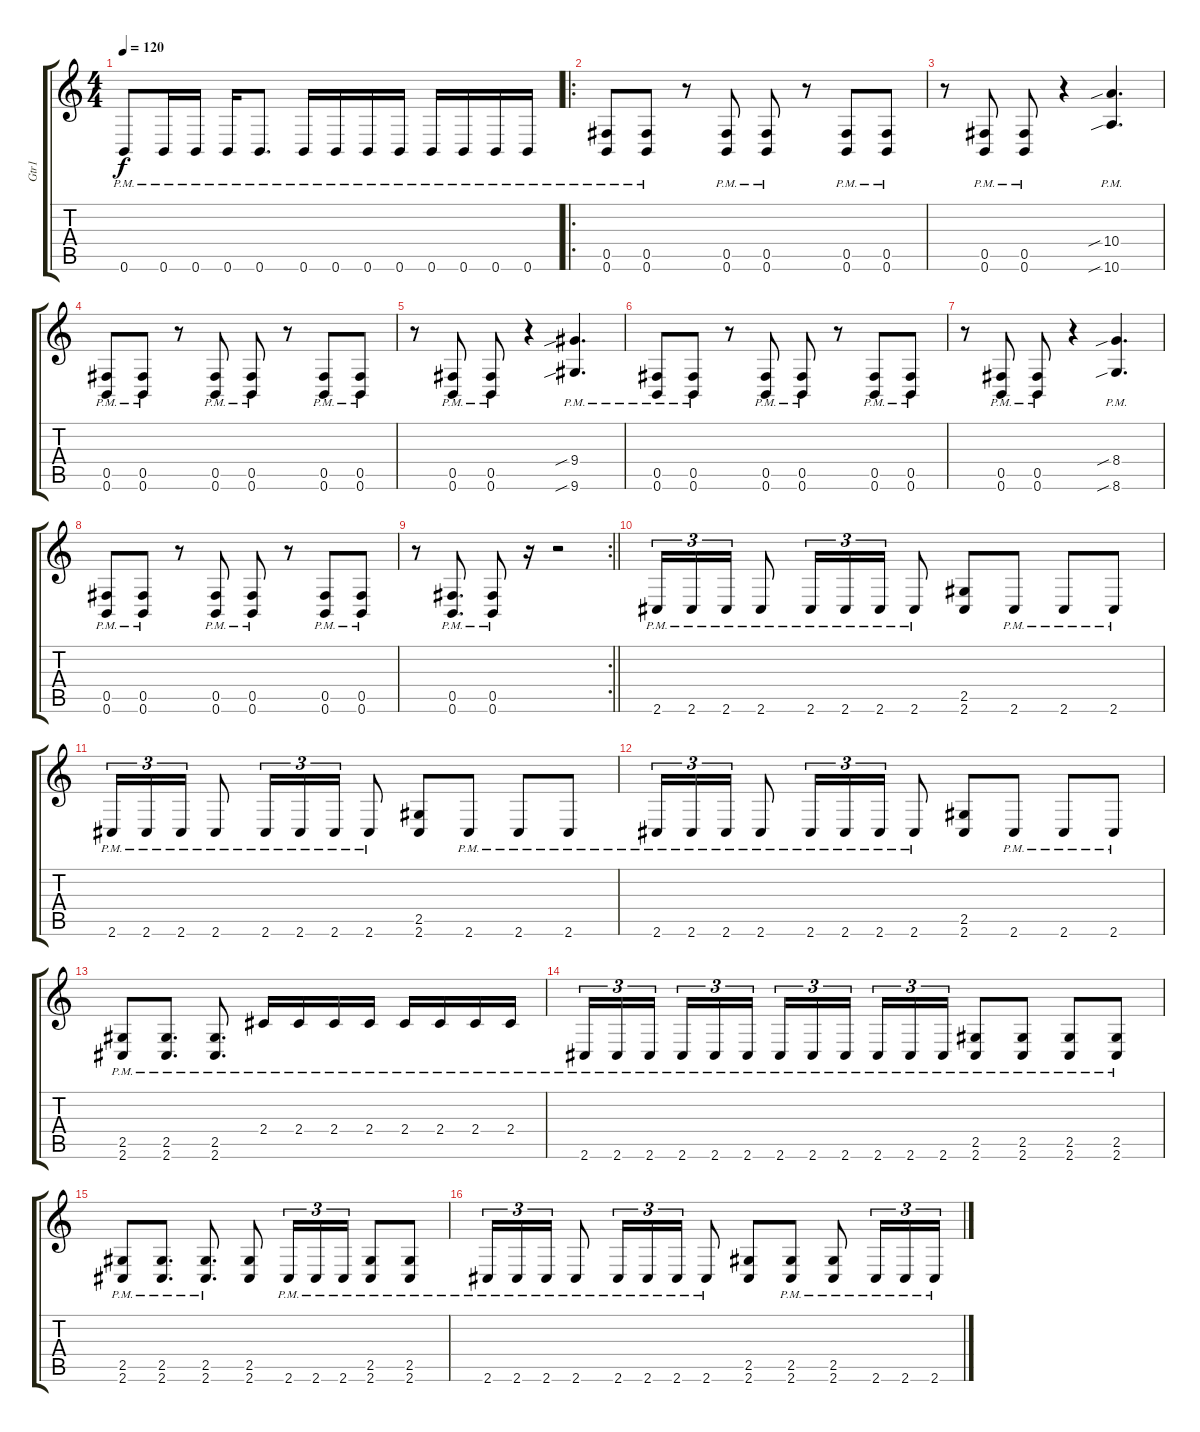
\track ("Gtr1" "Gtr1") {instrument acousticguitarsteel}
\staff {score tabs}
\tuning (Eb4 B3 Gb3 B2 Gb2 B1) {hide}
\ts (4 4)
\tempo 120
\clef g2
\ks c
0.6{pm t}.8{dy f} 0.6{pm}.16 0.6{pm}.16 0.6{pm}.16 0.6{pm}.8{d} 0.6{pm}.16 0.6{pm}.16 0.6{pm}.16 0.6{pm}.16 0.6{pm}.16 0.6{pm}.16 0.6{pm}.16 0.6{pm}.16 |
\ro
(0.5{pm} 0.6).8 (0.5{pm} 0.6).8 r.8 (0.5{pm} 0.6).8 (0.5{pm} 0.6).8 r.8 (0.5{pm} 0.6).8 (0.5{pm} 0.6).8 |
r.8 (0.5{pm} 0.6).8 (0.5{pm} 0.6).8 r.4 (10.4{sib} 10.6{sib pm}).4{d} |
(0.5{pm} 0.6).8 (0.5{pm} 0.6).8 r.8 (0.5{pm} 0.6).8 (0.5{pm} 0.6).8 r.8 (0.5{pm} 0.6).8 (0.5{pm} 0.6).8 |
r.8 (0.5{pm} 0.6).8 (0.5{pm} 0.6).8 r.4 (9.4{sib} 9.6{sib pm}).4{d} |
(0.5{pm} 0.6).8 (0.5{pm} 0.6).8 r.8 (0.5{pm} 0.6).8 (0.5{pm} 0.6).8 r.8 (0.5{pm} 0.6).8 (0.5{pm} 0.6).8 |
r.8 (0.5{pm} 0.6).8 (0.5{pm} 0.6).8 r.4 (8.4{sib} 8.6{sib pm}).4{d} |
(0.5{pm} 0.6).8 (0.5{pm} 0.6).8 r.8 (0.5{pm} 0.6).8 (0.5{pm} 0.6).8 r.8 (0.5{pm} 0.6).8 (0.5{pm} 0.6).8 |
\rc 2
\barLineRight lightlight
r.8 (0.5{pm} 0.6).8{d} (0.5{pm} 0.6).8 r.16 r.2 |
2.6{pm}.16{tu (3 2)} 2.6{pm}.16{tu (3 2)} 2.6{pm}.16{tu (3 2)} 2.6{pm}.8 2.6{pm}.16{tu (3 2)} 2.6{pm}.16{tu (3 2)} 2.6{pm}.16{tu (3 2)} 2.6{pm}.8 (2.5 2.6).8 2.6{pm}.8 2.6{pm}.8 2.6{pm}.8 |
2.6{pm}.16{tu (3 2)} 2.6{pm}.16{tu (3 2)} 2.6{pm}.16{tu (3 2)} 2.6{pm}.8 2.6{pm}.16{tu (3 2)} 2.6{pm}.16{tu (3 2)} 2.6{pm}.16{tu (3 2)} 2.6{pm}.8 (2.5 2.6).8 2.6{pm}.8 2.6{pm}.8 2.6{pm}.8 |
2.6{pm}.16{tu (3 2)} 2.6{pm}.16{tu (3 2)} 2.6{pm}.16{tu (3 2)} 2.6{pm}.8 2.6{pm}.16{tu (3 2)} 2.6{pm}.16{tu (3 2)} 2.6{pm}.16{tu (3 2)} 2.6{pm}.8 (2.5 2.6).8 2.6{pm}.8 2.6{pm}.8 2.6{pm}.8 |
(2.5{pm} 2.6{pm}).8 (2.5{pm} 2.6{pm}).8{d} (2.5{pm} 2.6{pm}).8{d} 2.4{pm}.16 2.4{pm}.16 2.4{pm}.16 2.4{pm}.16 2.4{pm}.16 2.4{pm}.16 2.4{pm}.16 2.4{pm}.16 |
2.6{pm}.16{tu (3 2)} 2.6{pm}.16{tu (3 2)} 2.6{pm}.16{tu (3 2) beam splitsecondary} 2.6{pm}.16{tu (3 2)} 2.6{pm}.16{tu (3 2)} 2.6{pm}.16{tu (3 2)} 2.6{pm}.16{tu (3 2)} 2.6{pm}.16{tu (3 2)} 2.6{pm}.16{tu (3 2) beam splitsecondary} 2.6{pm}.16{tu (3 2)} 2.6{pm}.16{tu (3 2)} 2.6{pm}.16{tu (3 2)} (2.5{pm} 2.6{pm}).8 (2.5{pm} 2.6{pm}).8 (2.5{pm} 2.6{pm}).8 (2.5{pm} 2.6{pm}).8 |
(2.5{pm} 2.6{pm}).8 (2.5{pm} 2.6{pm}).8{d} (2.5{pm} 2.6{pm}).8{d} (2.5 2.6).8 2.6{pm}.16{tu (3 2)} 2.6{pm}.16{tu (3 2)} 2.6{pm}.16{tu (3 2)} (2.5 2.6{pm}).8 (2.5 2.6{pm}).8 |
2.6{pm}.16{tu (3 2)} 2.6{pm}.16{tu (3 2)} 2.6{pm}.16{tu (3 2)} 2.6{pm}.8 2.6{pm}.16{tu (3 2)} 2.6{pm}.16{tu (3 2)} 2.6{pm}.16{tu (3 2)} 2.6{pm}.8 (2.5 2.6).8 (2.5 2.6{pm}).8 (2.5 2.6{pm}).8 2.6{pm}.16{tu (3 2)} 2.6{pm}.16{tu (3 2)} 2.6{pm}.16{tu (3 2)}
